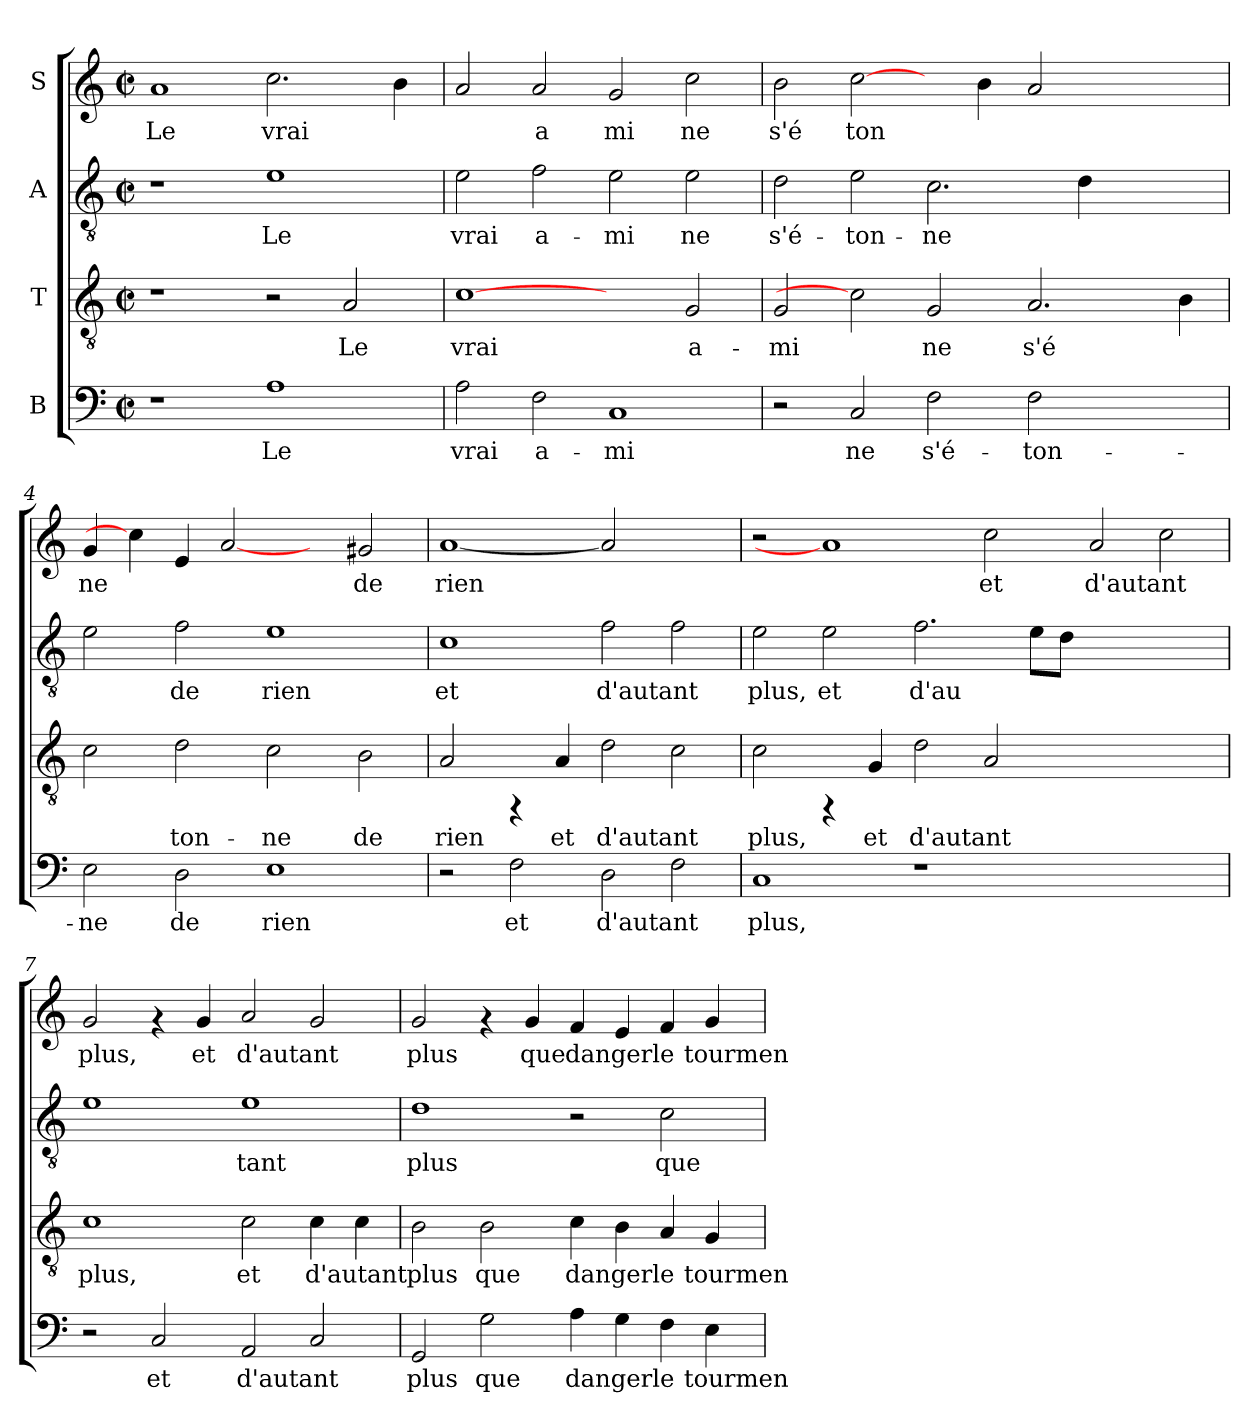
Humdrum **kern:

**kern	**text	**kern	**text	**kern	**text	**kern	**text
*part4	*part4	*part3	*part3	*part2	*part2	*part1	*part1
*staff4	*staff4	*staff3	*staff3	*staff2	*staff2	*staff1	*staff1
*I"B	*	*I"T	*	*I"A	*	*I"S	*
!!LO:PB:g=z
*stria5	*	*stria5	*	*stria5	*	*stria5	*
*clefF4	*	*clefGv2	*	*clefGv2	*	*clefG2	*
*k[]	*	*k[]	*	*k[]	*	*k[]	*
*C:	*	*C:	*	*C:	*	*C:	*
*M2/2	*	*M2/2	*	*M2/2	*	*M2/2	*
*met(c|)	*	*met(c|)	*	*met(c|)	*	*met(c|)	*
=1	=1	=1	=1	=1	=1	=1	=1
!	!	!	!	!	!	!	!LO:LY:b:cj
1r	.	1r	.	1r	.	1a	Le
!	!LO:LY:b:cj	!	!	!	!LO:LY:b:cj	!	!LO:LY:b:cj
1A	Le	2r	.	1e	Le	2.cc\	vrai
!	!	!	!LO:LY:b:cj	!	!	!	!
.	.	2A/	Le	.	.	.	.
!	!	!	!	!	!	!	!LO:LY:b:cj
.	.	.	.	.	.	4b\	.
=2	=2	=2	=2	=2	=2	=2	=2
!	!LO:LY:b:cj	!	!LO:LY:b:cj	!	!LO:LY:b:cj	!	!LO:LY:b:cj
2A\	vrai	[1c	vrai	2e\	vrai	2a/	.
!	!LO:LY:b:cj	!	!	!	!LO:LY:b:cj	!	!LO:LY:b:cj
2F\	a-	.	.	2f\	a-	2a/	a
!	!LO:LY:b:cj	!	!	!	!LO:LY:b:cj	!	!LO:LY:b:cj
1C	-mi	2ryy	.	2e\	-mi	2g/	mi
!	!	!	!LO:LY:b:cj	!	!LO:LY:b:cj	!	!LO:LY:b:cj
.	.	2G/	a-	2e\	ne	2cc\	ne
=3	=3	=3	=3	=3	=3	=3	=3
!	!	!	!LO:LY:b:cj	!	!LO:LY:b:cj	!	!LO:LY:b:cj
2r	.	2G/	-mi	2d\	s'é-	2b\	s'é
!	!LO:LY:b:cj	!	!	!	!LO:LY:b:cj	!	!LO:LY:b:cj
2C/	ne	2c]	.	2e\	-ton-	[2cc\	ton
!	!LO:LY:b:cj	!	!LO:LY:b:cj	!	!LO:LY:b:cj	!	!
2F\	s'é-	2G/	ne	2.c\	-ne	4ryy	.
!	!	!	!	!	!	!	!LO:LY:b:cj
.	.	.	.	.	.	4b\	.
!	!LO:LY:b:cj	!	!LO:LY:b:cj	!	!	!	!LO:LY:b:cj
2F\	-ton-	2.A/	s'é-	.	.	2a/	.
!	!	!	!	!	!LO:LY:b:cj	!	!
.	.	.	.	4d\	.	.	.
2ryy	.	.	.	2ryy	.	2ryy	.
!	!	!	!LO:LY:b:cj	!	!	!	!
.	.	4B\	--	.	.	.	.
=4	=4	=4	=4	=4	=4	=4	=4
!	!LO:LY:b:cj	!	!LO:LY:b:cj	!	!LO:LY:b:cj	!	!LO:LY:b:cj
2E\	-ne	2c\	--	2e\	.	4g/	ne
.	.	.	.	.	.	4cc\]	.
!	!LO:LY:b:cj	!	!LO:LY:b:cj	!	!LO:LY:b:cj	!	!LO:LY:b:cj
2D\	de	2d\	-ton-	2f\	de	4e/	.
!	!	!	!	!	!	!	!LO:LY:b:cj
.	.	.	.	.	.	[2a	.
!	!LO:LY:b:cj	!	!LO:LY:b:cj	!	!LO:LY:b:cj	!	!
1E	rien	2c\	-ne	1e	rien	.	.
.	.	.	.	.	.	4ryy	.
!	!	!	!LO:LY:b:cj	!	!	!	!LO:LY:b:cj
.	.	2B\	de	.	.	2g#/	de
=5	=5	=5	=5	=5	=5	=5	=5
!	!	!	!LO:LY:b:cj	!	!LO:LY:b:cj	!	!LO:LY:b:cj
2r	.	2A/	rien	1c	et	[1a	rien
!	!LO:LY:b:cj	!	!	!	!	!	!
2F\	et	4rFF	.	.	.	.	.
!	!	!	!LO:LY:b:cj	!	!	!	!
.	.	4A/	et	.	.	.	.
!	!LO:LY:b:cj	!	!LO:LY:b:cj	!	!LO:LY:b:cj	!	!
2D\	d'autant	2d\	d'autant	2f\	d'autant	2a]	.
!	!LO:LY:b:cj	!	!LO:LY:b:cj	!	!LO:LY:b:cj	!	!
2F\	.	2c\	.	2f\	.	2ryy	.
!!LO:LB:g=z
=6	=6	=6	=6	=6	=6	=6	=6
!	!LO:LY:b:cj	!	!LO:LY:b:cj	!	!LO:LY:b:cj	!	!
1C	plus,	2c\	plus,	2e\	plus,	2r	.
!	!	!	!	!	!LO:LY:b:cj	!	!
.	.	4rFF	.	2e\	et	1a]	.
!	!	!	!LO:LY:b:cj	!	!	!	!
.	.	4G/	et	.	.	.	.
!	!	!	!LO:LY:b:cj	!	!LO:LY:b:cj	!	!
1r	.	2d\	d'autant	2.f\	d'au-	.	.
!	!	!	!LO:LY:b:cj	!	!	!	!LO:LY:b:cj
.	.	2A/	.	.	.	2cc\	et
!	!	!	!	!	!LO:LY:b:cj	!	!
.	.	.	.	8e\L	--	.	.
!	!	!	!	!	!LO:LY:b:cj	!	!
.	.	.	.	8d\J	--	.	.
!	!	!	!	!	!	!	!LO:LY:b:cj
1ryy	.	1ryy	.	1ryy	.	2a/	d'autant
!	!	!	!	!	!	!	!LO:LY:b:cj
.	.	.	.	.	.	2cc\	.
=7	=7	=7	=7	=7	=7	=7	=7
!	!	!	!LO:LY:b:cj	!	!LO:LY:b:cj	!	!LO:LY:b:cj
2r	.	1c	plus,	1e	--	2g/	plus,
!	!LO:LY:b:cj	!	!	!	!	!	!
2C/	et	.	.	.	.	4rf	.
!	!	!	!	!	!	!	!LO:LY:b:cj
.	.	.	.	.	.	4g/	et
!	!LO:LY:b:cj	!	!LO:LY:b:cj	!	!LO:LY:b:cj	!	!LO:LY:b:cj
2AA/	d'autant	2c\	et	1e	-tant	2a/	d'autant
!	!LO:LY:b:cj	!	!LO:LY:b:cj	!	!	!	!LO:LY:b:cj
2C/	.	4c\	d'autant	.	.	2g/	.
!	!	!	!LO:LY:b:cj	!	!	!	!
.	.	4c\	.	.	.	.	.
=8	=8	=8	=8	=8	=8	=8	=8
!	!LO:LY:b:cj	!	!LO:LY:b:cj	!	!LO:LY:b:cj	!	!LO:LY:b:cj
2GG/	plus	2B\	plus	1d	plus	2g/	plus
!	!LO:LY:b:cj	!	!LO:LY:b:cj	!	!	!	!
2G\	que	2B\	que	.	.	4rf	.
!	!	!	!	!	!	!	!LO:LY:b:cj
.	.	.	.	.	.	4g/	que
!	!LO:LY:b:cj	!	!LO:LY:b:cj	!	!	!	!LO:LY:b:cj
4A\	dangerle	4c\	dangerle	2r	.	4f/	dangerle
!	!LO:LY:b:cj	!	!LO:LY:b:cj	!	!	!	!LO:LY:b:cj
4G\	.	4B\	.	.	.	4e/	.
!	!LO:LY:b:cj	!	!LO:LY:b:cj	!	!LO:LY:b:cj	!	!LO:LY:b:cj
4F\	.	4A/	.	2c\	que	4f/	.
!	!LO:LY:b:cj	!	!LO:LY:b:cj	!	!	!	!LO:LY:b:cj
4E\	tourmen-	4G/	tourmen-	.	.	4g/	tourmen-
=	=	=	=	=	=	=	=
*-	*-	*-	*-	*-	*-	*-	*-
